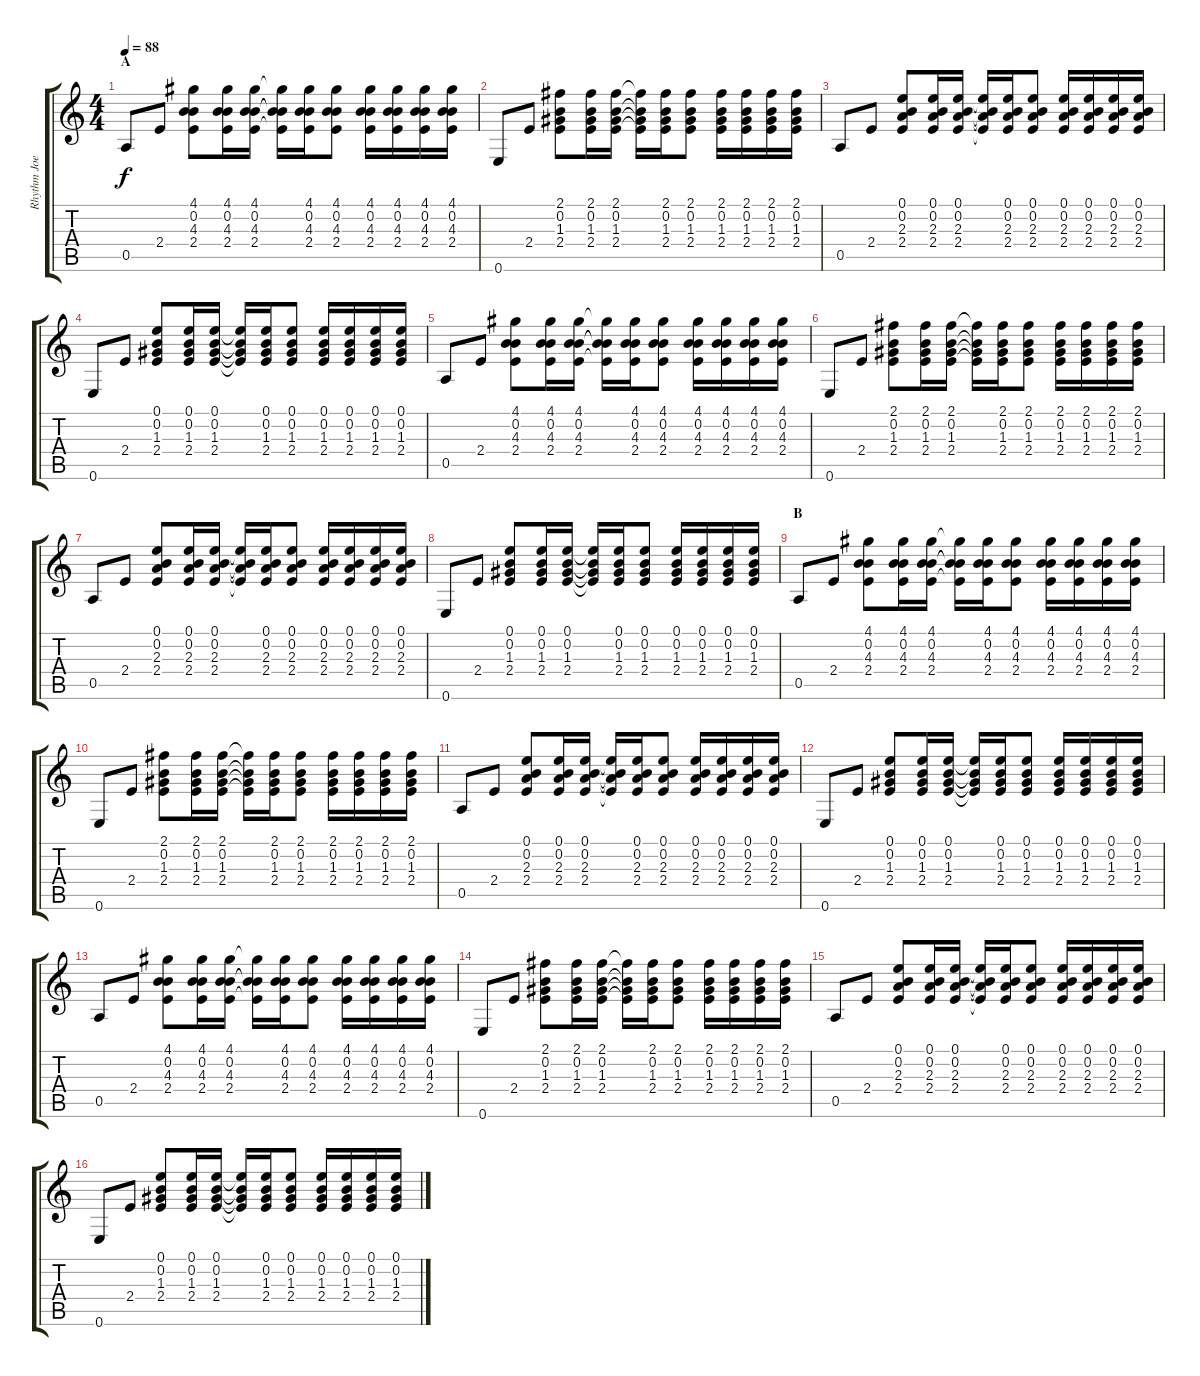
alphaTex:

\track ("Rhythm Joe 1" "Rhythm Joe") {instrument acousticguitarnylon}
\staff {score tabs}
\tuning (E4 B3 G3 D3 A2 E2) {hide}
\ts (4 4)
\section ("" "A")
\tempo 88
\clef g2
\ks c
0.5.8{dy f instrument acousticguitarnylon} 2.4.8 (4.1 0.2 4.3 2.4).8 (4.1 0.2 4.3 2.4).16 (4.1 0.2 4.3 2.4).16 (4.1{t} 0.2{t} 4.3{t} 2.4{t}).16 (4.1 0.2 4.3 2.4).16 (4.1 0.2 4.3 2.4).8 (4.1 0.2 4.3 2.4).16 (4.1 0.2 4.3 2.4).16 (4.1 0.2 4.3 2.4).16 (4.1 0.2 4.3 2.4).16 |
0.6.8 2.4.8 (2.1 0.2 1.3 2.4).8 (2.1 0.2 1.3 2.4).16 (2.1 0.2 1.3 2.4).16 (2.1{t} 0.2{t} 1.3{t} 2.4{t}).16 (2.1 0.2 1.3 2.4).16 (2.1 0.2 1.3 2.4).8 (2.1 0.2 1.3 2.4).16 (2.1 0.2 1.3 2.4).16 (2.1 0.2 1.3 2.4).16 (2.1 0.2 1.3 2.4).16 |
0.5.8 2.4.8 (0.1 0.2 2.3 2.4).8 (0.1 0.2 2.3 2.4).16 (0.1 0.2 2.3 2.4).16 (0.1{t} 0.2{t} 2.3{t} 2.4{t}).16 (0.1 0.2 2.3 2.4).16 (0.1 0.2 2.3 2.4).8 (0.1 0.2 2.3 2.4).16 (0.1 0.2 2.3 2.4).16 (0.1 0.2 2.3 2.4).16 (0.1 0.2 2.3 2.4).16 |
0.6.8 2.4.8 (0.1 0.2 1.3 2.4).8 (0.1 0.2 1.3 2.4).16 (0.1 0.2 1.3 2.4).16 (0.1{t} 0.2{t} 1.3{t} 2.4{t}).16 (0.1 0.2 1.3 2.4).16 (0.1 0.2 1.3 2.4).8 (0.1 0.2 1.3 2.4).16 (0.1 0.2 1.3 2.4).16 (0.1 0.2 1.3 2.4).16 (0.1 0.2 1.3 2.4).16 |
0.5.8 2.4.8 (4.1 0.2 4.3 2.4).8 (4.1 0.2 4.3 2.4).16 (4.1 0.2 4.3 2.4).16 (4.1{t} 0.2{t} 4.3{t} 2.4{t}).16 (4.1 0.2 4.3 2.4).16 (4.1 0.2 4.3 2.4).8 (4.1 0.2 4.3 2.4).16 (4.1 0.2 4.3 2.4).16 (4.1 0.2 4.3 2.4).16 (4.1 0.2 4.3 2.4).16 |
0.6.8 2.4.8 (2.1 0.2 1.3 2.4).8 (2.1 0.2 1.3 2.4).16 (2.1 0.2 1.3 2.4).16 (2.1{t} 0.2{t} 1.3{t} 2.4{t}).16 (2.1 0.2 1.3 2.4).16 (2.1 0.2 1.3 2.4).8 (2.1 0.2 1.3 2.4).16 (2.1 0.2 1.3 2.4).16 (2.1 0.2 1.3 2.4).16 (2.1 0.2 1.3 2.4).16 |
0.5.8 2.4.8 (0.1 0.2 2.3 2.4).8 (0.1 0.2 2.3 2.4).16 (0.1 0.2 2.3 2.4).16 (0.1{t} 0.2{t} 2.3{t} 2.4{t}).16 (0.1 0.2 2.3 2.4).16 (0.1 0.2 2.3 2.4).8 (0.1 0.2 2.3 2.4).16 (0.1 0.2 2.3 2.4).16 (0.1 0.2 2.3 2.4).16 (0.1 0.2 2.3 2.4).16 |
0.6.8 2.4.8 (0.1 0.2 1.3 2.4).8 (0.1 0.2 1.3 2.4).16 (0.1 0.2 1.3 2.4).16 (0.1{t} 0.2{t} 1.3{t} 2.4{t}).16 (0.1 0.2 1.3 2.4).16 (0.1 0.2 1.3 2.4).8 (0.1 0.2 1.3 2.4).16 (0.1 0.2 1.3 2.4).16 (0.1 0.2 1.3 2.4).16 (0.1 0.2 1.3 2.4).16 |
\section ("" "B")
0.5.8 2.4.8 (4.1 0.2 4.3 2.4).8 (4.1 0.2 4.3 2.4).16 (4.1 0.2 4.3 2.4).16 (4.1{t} 0.2{t} 4.3{t} 2.4{t}).16 (4.1 0.2 4.3 2.4).16 (4.1 0.2 4.3 2.4).8 (4.1 0.2 4.3 2.4).16 (4.1 0.2 4.3 2.4).16 (4.1 0.2 4.3 2.4).16 (4.1 0.2 4.3 2.4).16 |
\section ("" "")
0.6.8 2.4.8 (2.1 0.2 1.3 2.4).8 (2.1 0.2 1.3 2.4).16 (2.1 0.2 1.3 2.4).16 (2.1{t} 0.2{t} 1.3{t} 2.4{t}).16 (2.1 0.2 1.3 2.4).16 (2.1 0.2 1.3 2.4).8 (2.1 0.2 1.3 2.4).16 (2.1 0.2 1.3 2.4).16 (2.1 0.2 1.3 2.4).16 (2.1 0.2 1.3 2.4).16 |
0.5.8 2.4.8 (0.1 0.2 2.3 2.4).8 (0.1 0.2 2.3 2.4).16 (0.1 0.2 2.3 2.4).16 (0.1{t} 0.2{t} 2.3{t} 2.4{t}).16 (0.1 0.2 2.3 2.4).16 (0.1 0.2 2.3 2.4).8 (0.1 0.2 2.3 2.4).16 (0.1 0.2 2.3 2.4).16 (0.1 0.2 2.3 2.4).16 (0.1 0.2 2.3 2.4).16 |
0.6.8 2.4.8 (0.1 0.2 1.3 2.4).8 (0.1 0.2 1.3 2.4).16 (0.1 0.2 1.3 2.4).16 (0.1{t} 0.2{t} 1.3{t} 2.4{t}).16 (0.1 0.2 1.3 2.4).16 (0.1 0.2 1.3 2.4).8 (0.1 0.2 1.3 2.4).16 (0.1 0.2 1.3 2.4).16 (0.1 0.2 1.3 2.4).16 (0.1 0.2 1.3 2.4).16 |
0.5.8 2.4.8 (4.1 0.2 4.3 2.4).8 (4.1 0.2 4.3 2.4).16 (4.1 0.2 4.3 2.4).16 (4.1{t} 0.2{t} 4.3{t} 2.4{t}).16 (4.1 0.2 4.3 2.4).16 (4.1 0.2 4.3 2.4).8 (4.1 0.2 4.3 2.4).16 (4.1 0.2 4.3 2.4).16 (4.1 0.2 4.3 2.4).16 (4.1 0.2 4.3 2.4).16 |
0.6.8 2.4.8 (2.1 0.2 1.3 2.4).8 (2.1 0.2 1.3 2.4).16 (2.1 0.2 1.3 2.4).16 (2.1{t} 0.2{t} 1.3{t} 2.4{t}).16 (2.1 0.2 1.3 2.4).16 (2.1 0.2 1.3 2.4).8 (2.1 0.2 1.3 2.4).16 (2.1 0.2 1.3 2.4).16 (2.1 0.2 1.3 2.4).16 (2.1 0.2 1.3 2.4).16 |
0.5.8 2.4.8 (0.1 0.2 2.3 2.4).8 (0.1 0.2 2.3 2.4).16 (0.1 0.2 2.3 2.4).16 (0.1{t} 0.2{t} 2.3{t} 2.4{t}).16 (0.1 0.2 2.3 2.4).16 (0.1 0.2 2.3 2.4).8 (0.1 0.2 2.3 2.4).16 (0.1 0.2 2.3 2.4).16 (0.1 0.2 2.3 2.4).16 (0.1 0.2 2.3 2.4).16 |
0.6.8 2.4.8 (0.1 0.2 1.3 2.4).8 (0.1 0.2 1.3 2.4).16 (0.1 0.2 1.3 2.4).16 (0.1{t} 0.2{t} 1.3{t} 2.4{t}).16 (0.1 0.2 1.3 2.4).16 (0.1 0.2 1.3 2.4).8 (0.1 0.2 1.3 2.4).16 (0.1 0.2 1.3 2.4).16 (0.1 0.2 1.3 2.4).16 (0.1 0.2 1.3 2.4).16
